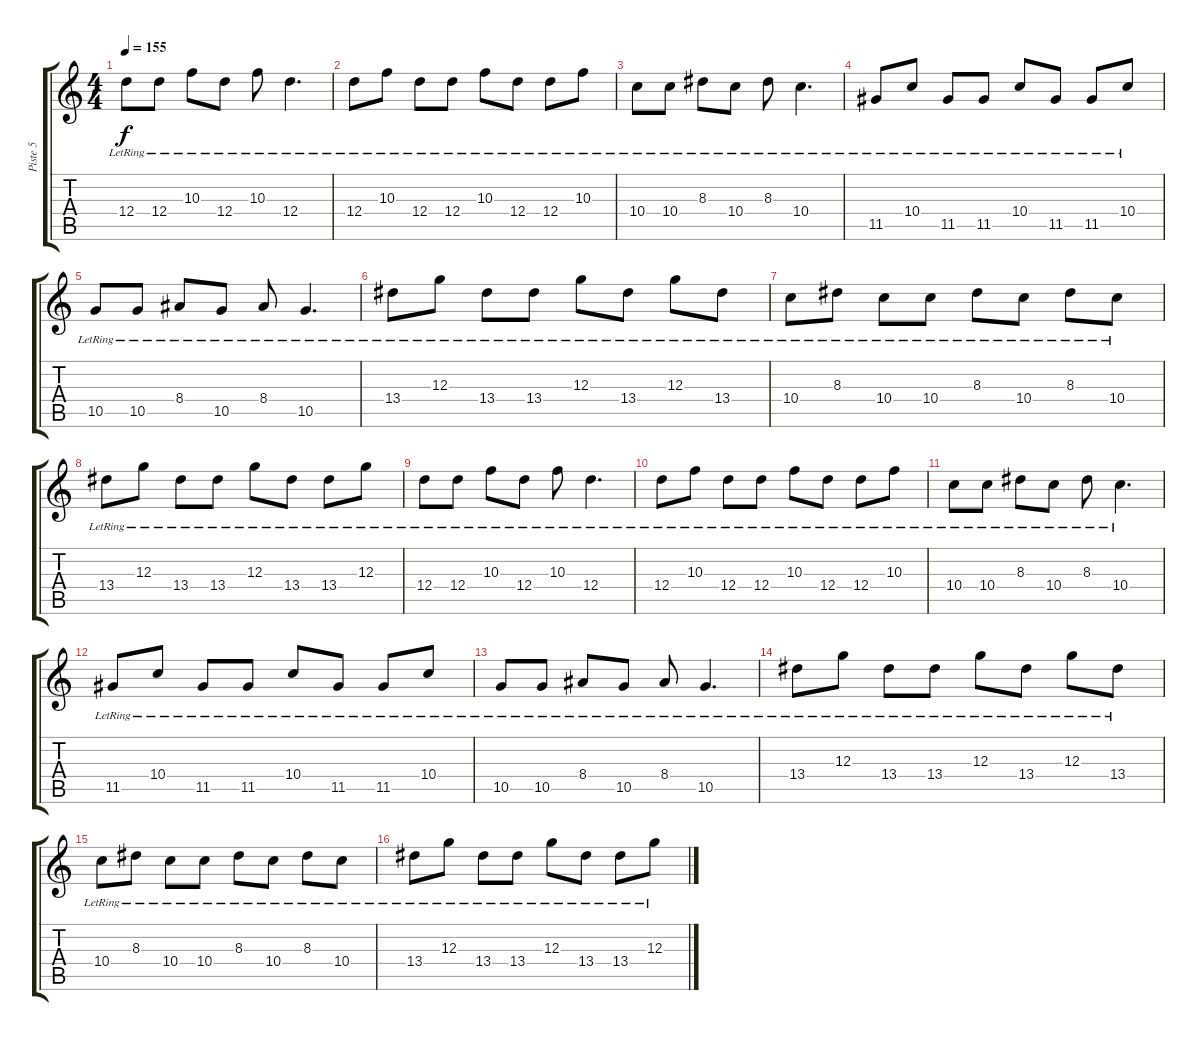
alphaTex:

\track ("Piste 5" "Piste 5") {instrument acousticguitarsteel}
\staff {score tabs}
\tuning (E4 B3 G3 D3 A2 D2) {hide}
\ts (4 4)
\tempo 155
\clef g2
\ks c
12.4{lr}.8{dy f} 12.4{lr}.8 10.3{lr}.8 12.4{lr}.8 10.3{lr}.8 12.4{lr}.4{d} |
12.4{lr}.8 10.3{lr}.8 12.4{lr}.8 12.4{lr}.8 10.3{lr}.8 12.4{lr}.8 12.4{lr}.8 10.3{lr}.8 |
10.4{lr}.8 10.4{lr}.8 8.3{lr}.8 10.4{lr}.8 8.3{lr}.8 10.4{lr}.4{d} |
11.5{lr}.8 10.4{lr}.8 11.5{lr}.8 11.5{lr}.8 10.4{lr}.8 11.5{lr}.8 11.5{lr}.8 10.4{lr}.8 |
10.5{lr}.8 10.5{lr}.8 8.4{lr}.8 10.5{lr}.8 8.4{lr}.8 10.5{lr}.4{d} |
13.4{lr}.8 12.3{lr}.8 13.4{lr}.8 13.4{lr}.8 12.3{lr}.8 13.4{lr}.8 12.3{lr}.8 13.4{lr}.8 |
10.4{lr}.8 8.3{lr}.8 10.4{lr}.8 10.4{lr}.8 8.3{lr}.8 10.4{lr}.8 8.3{lr}.8 10.4{lr}.8 |
13.4{lr}.8 12.3{lr}.8 13.4{lr}.8 13.4{lr}.8 12.3{lr}.8 13.4{lr}.8 13.4{lr}.8 12.3{lr}.8 |
12.4{lr}.8 12.4{lr}.8 10.3{lr}.8 12.4{lr}.8 10.3{lr}.8 12.4{lr}.4{d} |
12.4{lr}.8 10.3{lr}.8 12.4{lr}.8 12.4{lr}.8 10.3{lr}.8 12.4{lr}.8 12.4{lr}.8 10.3{lr}.8 |
10.4{lr}.8 10.4{lr}.8 8.3{lr}.8 10.4{lr}.8 8.3{lr}.8 10.4{lr}.4{d} |
11.5{lr}.8 10.4{lr}.8 11.5{lr}.8 11.5{lr}.8 10.4{lr}.8 11.5{lr}.8 11.5{lr}.8 10.4{lr}.8 |
10.5{lr}.8 10.5{lr}.8 8.4{lr}.8 10.5{lr}.8 8.4{lr}.8 10.5{lr}.4{d} |
13.4{lr}.8 12.3{lr}.8 13.4{lr}.8 13.4{lr}.8 12.3{lr}.8 13.4{lr}.8 12.3{lr}.8 13.4{lr}.8 |
10.4{lr}.8 8.3{lr}.8 10.4{lr}.8 10.4{lr}.8 8.3{lr}.8 10.4{lr}.8 8.3{lr}.8 10.4{lr}.8 |
13.4{lr}.8 12.3{lr}.8 13.4{lr}.8 13.4{lr}.8 12.3{lr}.8 13.4{lr}.8 13.4{lr}.8 12.3{lr}.8
